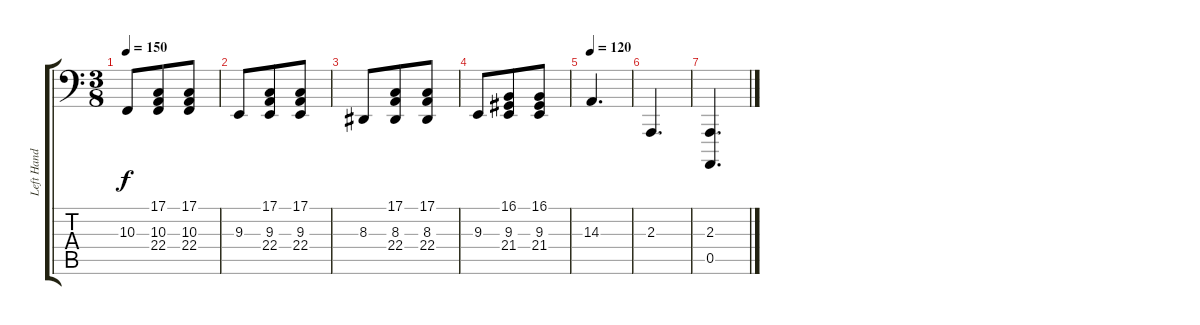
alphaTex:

\track ("Left Hand" "Left Hand") {instrument acousticgrandpiano}
\staff {score tabs}
\tuning (E1 B0 G1 D1 A0 E0) {hide}
\ts (3 8)
\tempo 150
\clef f4
\ks c
10.3.8{dy f} (17.1 10.3 22.4).8 (17.1 10.3 22.4).8 |
9.3.8 (17.1 9.3 22.4).8 (17.1 9.3 22.4).8 |
8.3.8 (17.1 8.3 22.4).8 (17.1 8.3 22.4).8 |
9.3.8 (16.1 9.3 21.4).8 (16.1 9.3 21.4).8 |
\tempo 120
14.3.4{d} |
2.3.4{d} |
(2.3 0.5).4{d}
